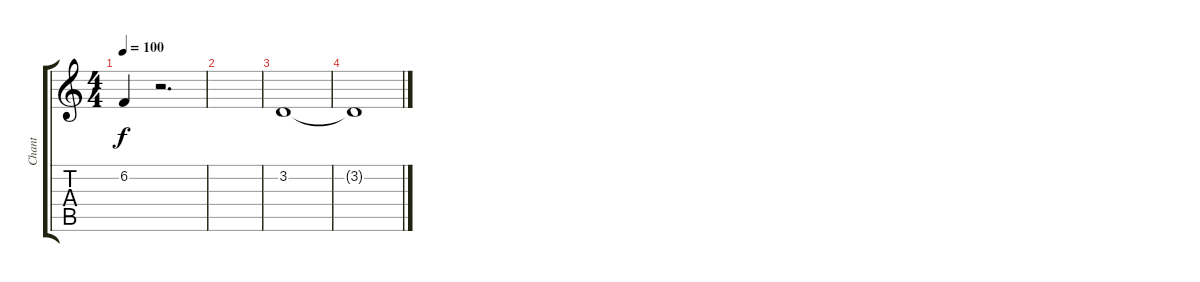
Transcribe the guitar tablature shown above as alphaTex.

\track ("Chant" "Chant") {instrument clarinet}
\staff {score tabs}
\tuning (E4 B3 G3 D3 A2 E2) {hide}
\ts (4 4)
\tempo 100
\clef g2
\ks c
6.2.4{dy f} r.2{d} |
|
3.2.1 |
3.2{t}.1
